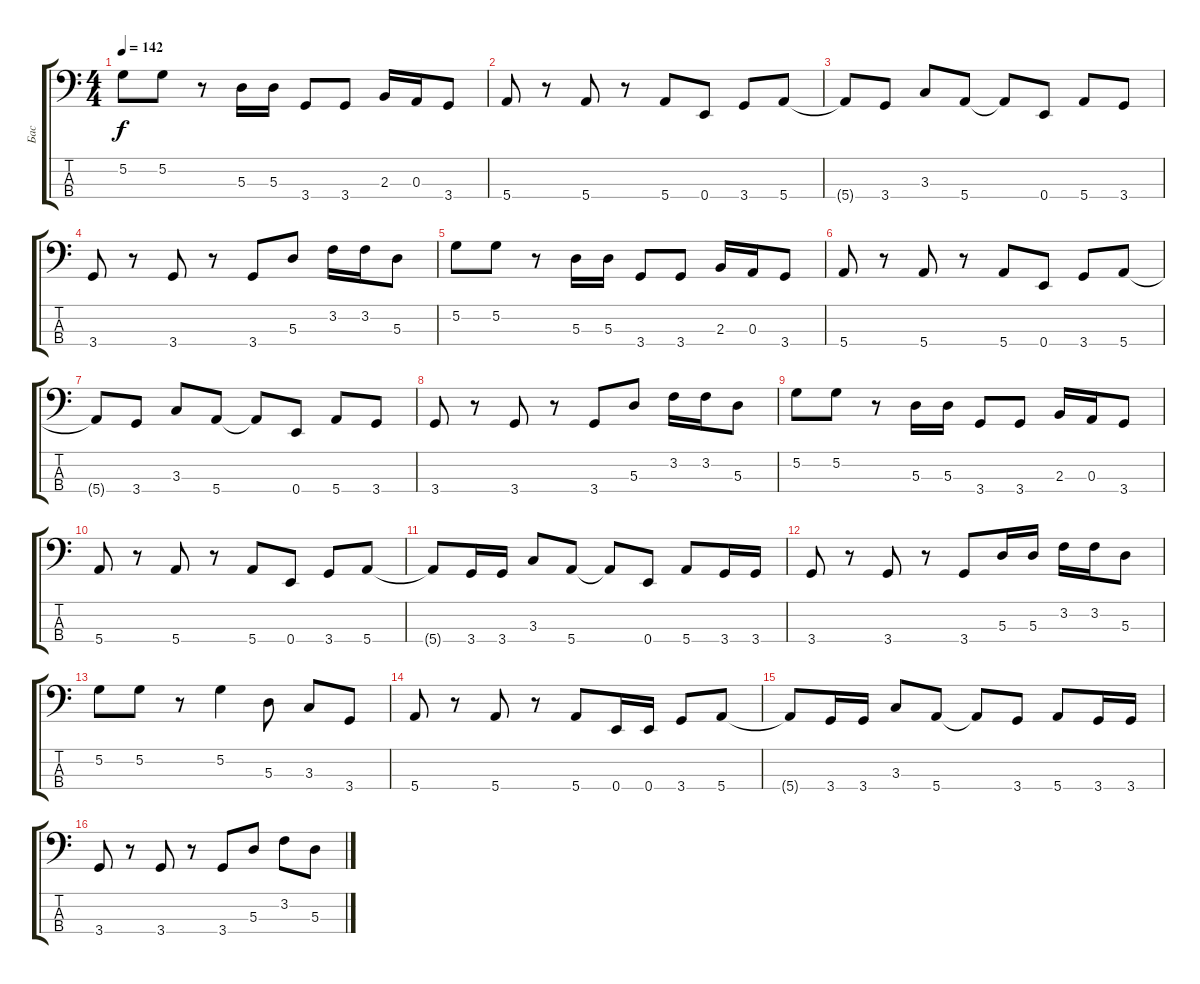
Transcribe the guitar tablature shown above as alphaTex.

\track ("Бас" "Бас") {instrument electricbasspick}
\staff {score tabs}
\tuning (G2 D2 A1 E1) {hide}
\ts (4 4)
\tempo 142
\clef f4
\ks c
5.2.8{dy f} 5.2.8 r.8 5.3.16 5.3.16 3.4.8 3.4.8 2.3.16 0.3.16 3.4.8 |
5.4.8 r.8 5.4.8 r.8 5.4.8 0.4.8 3.4.8 5.4.8 |
5.4{t}.8 3.4.8 3.3.8 5.4.8 5.4{t}.8 0.4.8 5.4.8 3.4.8 |
3.4.8 r.8 3.4.8 r.8 3.4.8 5.3.8 3.2.16 3.2.16 5.3.8 |
5.2.8 5.2.8 r.8 5.3.16 5.3.16 3.4.8 3.4.8 2.3.16 0.3.16 3.4.8 |
5.4.8 r.8 5.4.8 r.8 5.4.8 0.4.8 3.4.8 5.4.8 |
5.4{t}.8 3.4.8 3.3.8 5.4.8 5.4{t}.8 0.4.8 5.4.8 3.4.8 |
3.4.8 r.8 3.4.8 r.8 3.4.8 5.3.8 3.2.16 3.2.16 5.3.8 |
5.2.8 5.2.8 r.8 5.3.16 5.3.16 3.4.8 3.4.8 2.3.16 0.3.16 3.4.8 |
5.4.8 r.8 5.4.8 r.8 5.4.8 0.4.8 3.4.8 5.4.8 |
5.4{t}.8 3.4.16 3.4.16 3.3.8 5.4.8 5.4{t}.8 0.4.8 5.4.8 3.4.16 3.4.16 |
3.4.8 r.8 3.4.8 r.8 3.4.8 5.3.16 5.3.16 3.2.16 3.2.16 5.3.8 |
5.2.8 5.2.8 r.8 5.2.4 5.3.8 3.3.8 3.4.8 |
5.4.8 r.8 5.4.8 r.8 5.4.8 0.4.16 0.4.16 3.4.8 5.4.8 |
5.4{t}.8 3.4.16 3.4.16 3.3.8 5.4.8 5.4{t}.8 3.4.8 5.4.8 3.4.16 3.4.16 |
3.4.8 r.8 3.4.8 r.8 3.4.8 5.3.8 3.2.8 5.3.8
